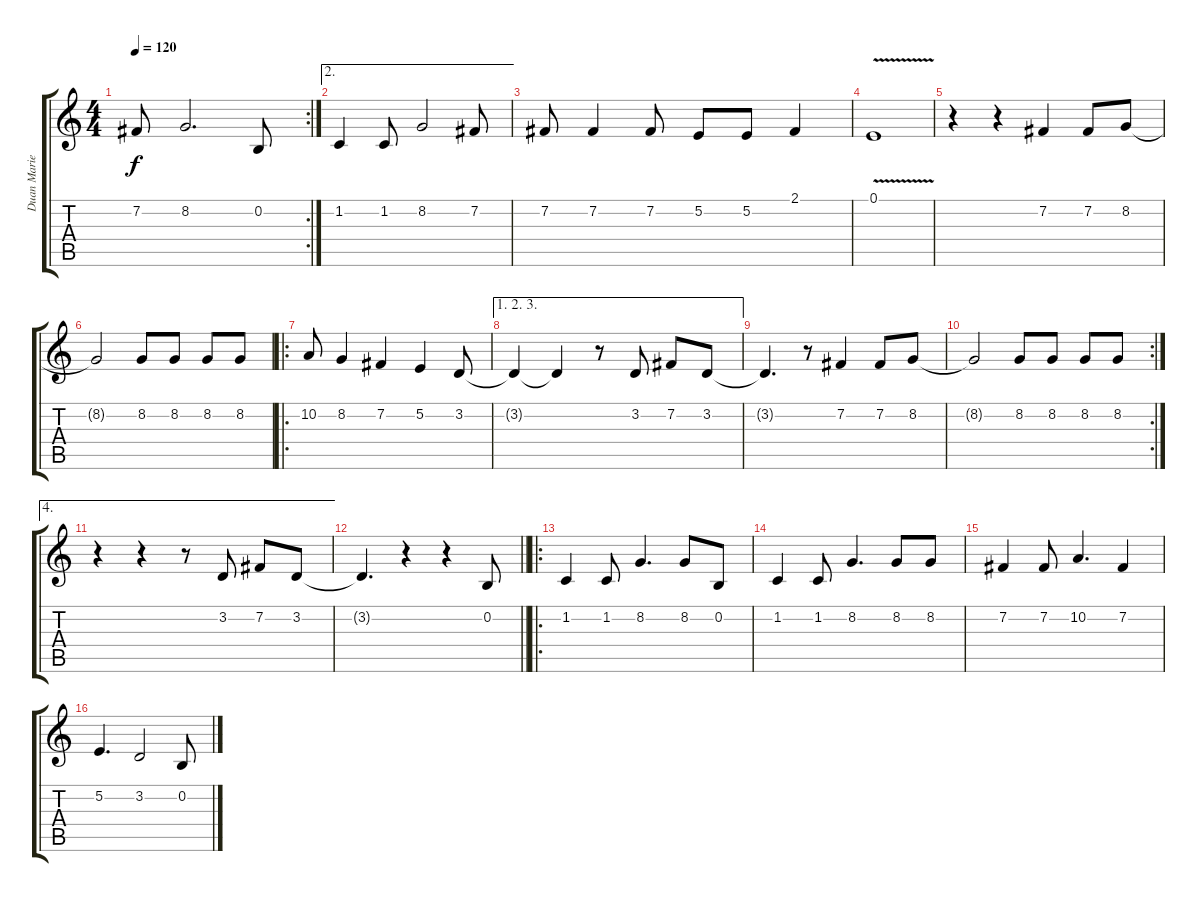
\track ("Duan Marie" "Duan Marie") {instrument viola}
\staff {score tabs}
\tuning (E4 B3 G3 D3 A2 E2) {hide}
\rc 2
\ts (4 4)
\tempo 120
\clef g2
\ks c
7.2.8{dy f} 8.2.2{d} 0.2.8 |
\ae 2
1.2.4 1.2.8 8.2.2 7.2.8 |
7.2.8 7.2.4 7.2.8 5.2.8 5.2.8 2.1.4 |
0.1{v}.1 |
r.4 r.4 7.2.4 7.2.8 8.2.8 |
8.2{t}.2 8.2.8 8.2.8 8.2.8 8.2.8 |
\ro
10.2.8 8.2.4 7.2.4 5.2.4 3.2.8 |
\ae (1 2 3)
3.2{t}.4 3.2{t}.4 r.8 3.2.8 7.2.8 3.2.8 |
3.2{t}.4{d} r.8 7.2.4 7.2.8 8.2.8 |
\rc 2
8.2{t}.2 8.2.8 8.2.8 8.2.8 8.2.8 |
\ae 4
r.4 r.4 r.8 3.2.8 7.2.8 3.2.8 |
\barLineRight lightlight
3.2{t}.4{d} r.4 r.4 0.2.8 |
\ro
1.2.4 1.2.8 8.2.4{d} 8.2.8 0.2.8 |
1.2.4 1.2.8 8.2.4{d} 8.2.8 8.2.8 |
7.2.4 7.2.8 10.2.4{d} 7.2.4 |
5.2.4{d} 3.2.2 0.2.8
